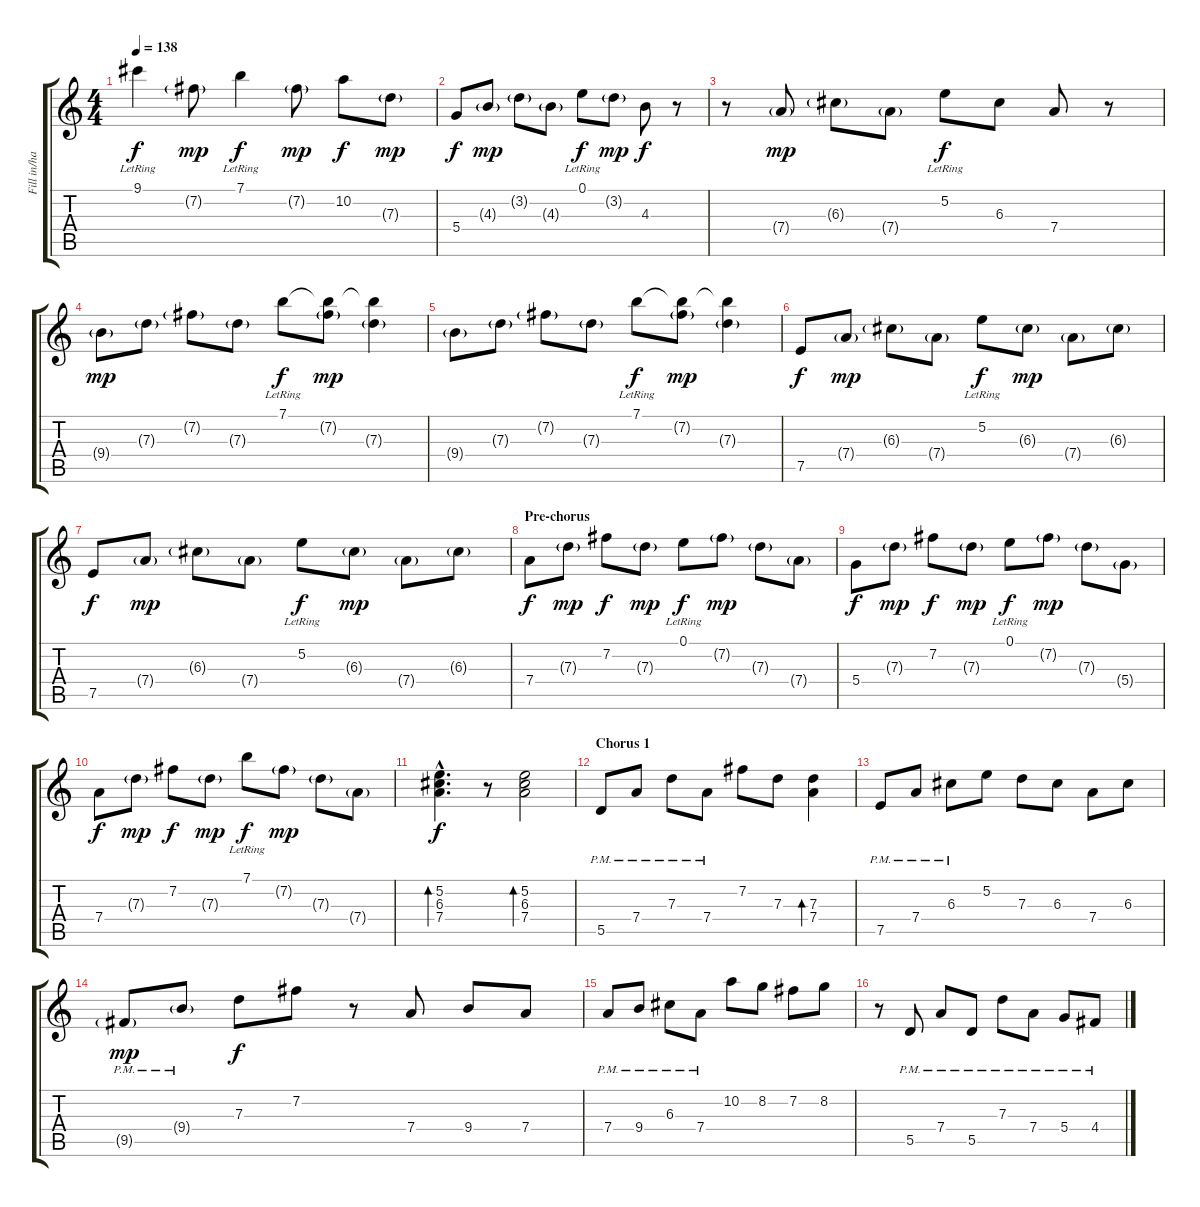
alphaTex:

\track ("Fill in/harmony" "Fill in/ha") {instrument acousticguitarsteel}
\staff {score tabs}
\tuning (E4 B3 G3 D3 A2 E2) {hide}
\ts (4 4)
\tempo 138
\clef g2
\ks c
9.1{lr}.4{dy f} 7.2{g}.8{dy mp} 7.1{lr}.4{dy f} 7.2{g}.8{dy mp} 10.2.8{dy f} 7.3{g}.8{dy mp} |
5.4.8{dy f} 4.3{g}.8{dy mp} 3.2{g}.8 4.3{g}.8 0.1{lr}.8{dy f} 3.2{g}.8{dy mp} 4.3.8{dy f} r.8 |
r.8 7.4{g}.8{dy mp} 6.3{g}.8 7.4{g}.8 5.2{lr}.8{dy f} 6.3.8 7.4.8 r.8 |
9.4{g}.8{dy mp} 7.3{g}.8 7.2{g}.8 7.3{g}.8 7.1{lr}.8{dy f} (7.1{t} 7.2{g}).8{dy mp} (7.1{t} 7.3{g}).4 |
9.4{g}.8 7.3{g}.8 7.2{g}.8 7.3{g}.8 7.1{lr}.8{dy f} (7.1{t} 7.2{g}).8{dy mp} (7.1{t} 7.3{g}).4 |
7.5.8{dy f} 7.4{g}.8{dy mp} 6.3{g}.8 7.4{g}.8 5.2{lr}.8{dy f} 6.3{g}.8{dy mp} 7.4{g}.8 6.3{g}.8 |
7.5.8{dy f} 7.4{g}.8{dy mp} 6.3{g}.8 7.4{g}.8 5.2{lr}.8{dy f} 6.3{g}.8{dy mp} 7.4{g}.8 6.3{g}.8 |
\section ("" "Pre-chorus")
7.4.8{dy f} 7.3{g}.8{dy mp} 7.2.8{dy f} 7.3{g}.8{dy mp} 0.1{lr}.8{dy f} 7.2{g}.8{dy mp} 7.3{g}.8 7.4{g}.8 |
5.4.8{dy f} 7.3{g}.8{dy mp} 7.2.8{dy f} 7.3{g}.8{dy mp} 0.1{lr}.8{dy f} 7.2{g}.8{dy mp} 7.3{g}.8 5.4{g}.8 |
7.4.8{dy f} 7.3{g}.8{dy mp} 7.2.8{dy f} 7.3{g}.8{dy mp} 7.1{lr}.8{dy f} 7.2{g}.8{dy mp} 7.3{g}.8 7.4{g}.8 |
(5.2{hac} 6.3{hac} 7.4{hac}).4{d bd 480 dy f} r.8 (5.2 6.3 7.4).2{bd 480} |
\section ("" "Chorus 1")
5.5{pm}.8{instrument distortionguitar} 7.4{pm}.8 7.3{pm}.8 7.4{pm}.8 7.2.8 7.3.8 (7.3 7.4).4{bd 120} |
7.5{pm}.8 7.4{pm}.8 6.3{pm}.8 5.2.8 7.3.8 6.3.8 7.4.8 6.3.8 |
9.5{g pm}.8{dy mp} 9.4{g pm}.8 7.3.8{dy f} 7.2.8 r.8 7.4.8 9.4.8 7.4.8 |
7.4{pm}.8 9.4{pm}.8 6.3{pm}.8 7.4{pm}.8 10.2.8 8.2.8 7.2.8 8.2.8 |
r.8 5.5{pm}.8 7.4{pm}.8 5.5{pm}.8 7.3{pm}.8 7.4{pm}.8 5.4{pm}.8 4.4{pm}.8
